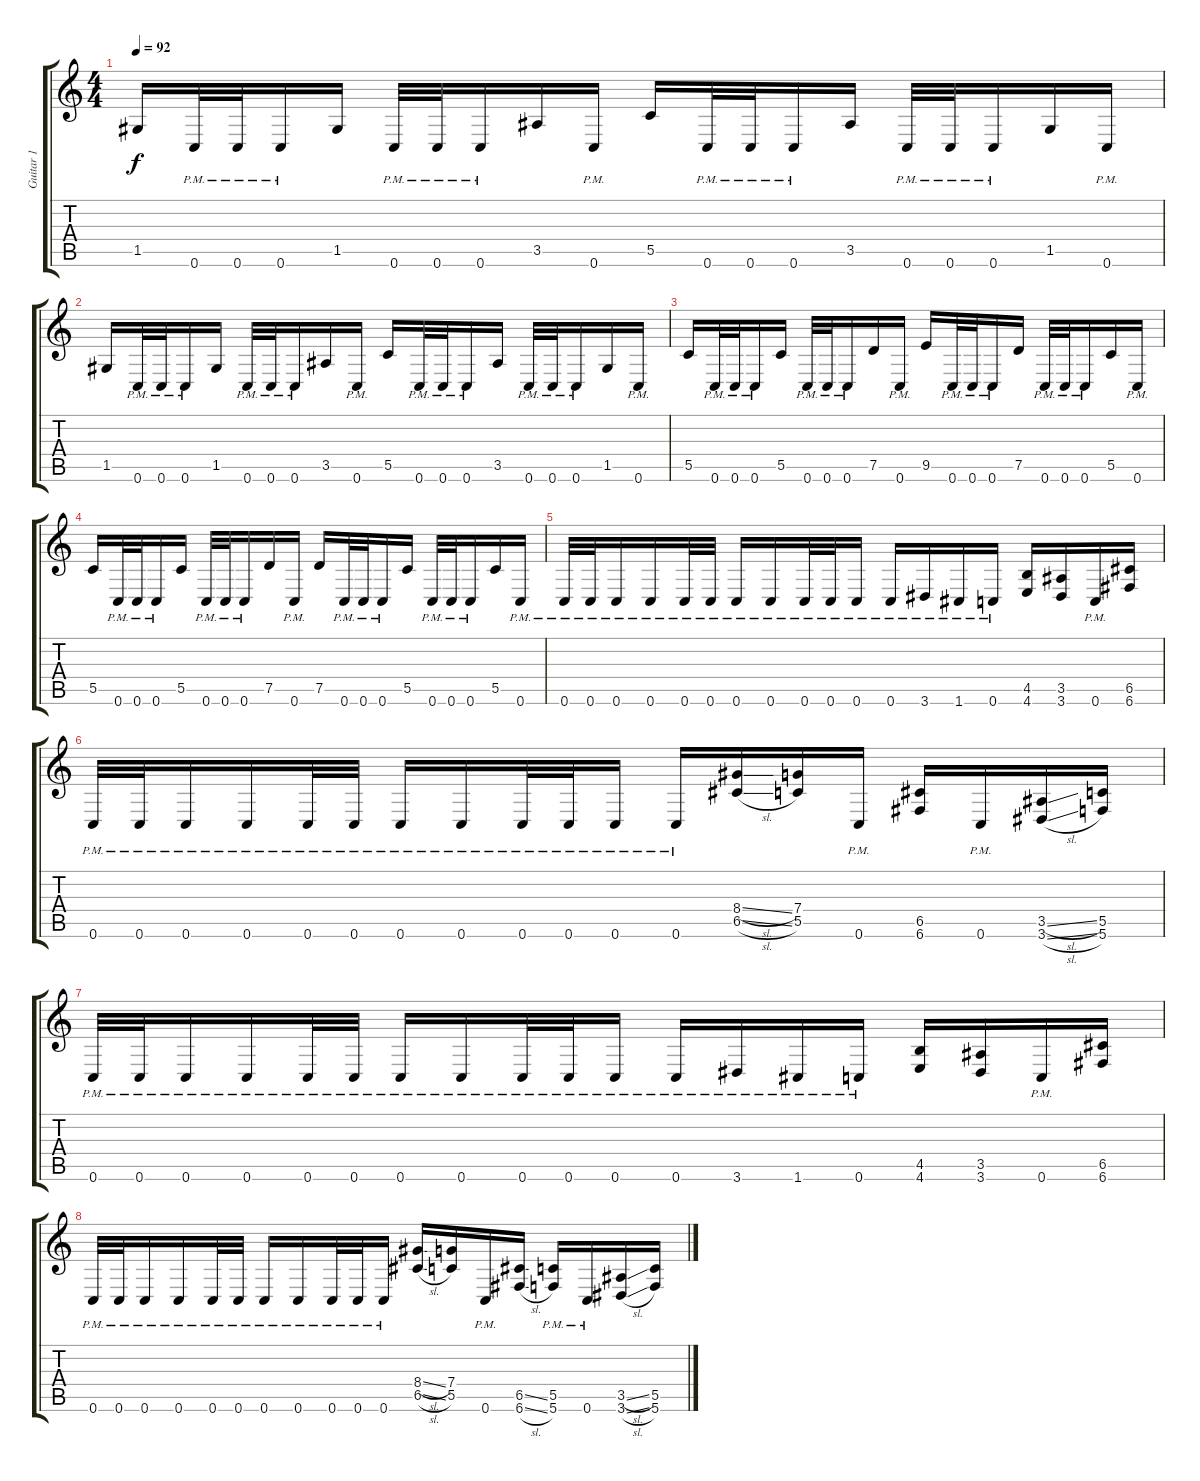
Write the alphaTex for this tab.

\track ("Guitar 1" "Guitar 1") {instrument distortionguitar}
\staff {score tabs}
\tuning (D4 A3 F3 C3 G2 C2) {hide}
\ts (4 4)
\tempo 92
\clef g2
\ks c
1.5.16{dy f} 0.6{pm}.32 0.6{pm}.32 0.6{pm}.16 1.5.16 0.6{pm}.32 0.6{pm}.32 0.6{pm}.16 3.5.16 0.6{pm}.16 5.5.16 0.6{pm}.32 0.6{pm}.32 0.6{pm}.16 3.5.16 0.6{pm}.32 0.6{pm}.32 0.6{pm}.16 1.5.16 0.6{pm}.16 |
1.5.16 0.6{pm}.32 0.6{pm}.32 0.6{pm}.16 1.5.16 0.6{pm}.32 0.6{pm}.32 0.6{pm}.16 3.5.16 0.6{pm}.16 5.5.16 0.6{pm}.32 0.6{pm}.32 0.6{pm}.16 3.5.16 0.6{pm}.32 0.6{pm}.32 0.6{pm}.16 1.5.16 0.6{pm}.16 |
5.5.16 0.6{pm}.32 0.6{pm}.32 0.6{pm}.16 5.5.16 0.6{pm}.32 0.6{pm}.32 0.6{pm}.16 7.5.16 0.6{pm}.16 9.5.16 0.6{pm}.32 0.6{pm}.32 0.6{pm}.16 7.5.16 0.6{pm}.32 0.6{pm}.32 0.6{pm}.16 5.5.16 0.6{pm}.16 |
5.5.16 0.6{pm}.32 0.6{pm}.32 0.6{pm}.16 5.5.16 0.6{pm}.32 0.6{pm}.32 0.6{pm}.16 7.5.16 0.6{pm}.16 7.5.16 0.6{pm}.32 0.6{pm}.32 0.6{pm}.16 5.5.16 0.6{pm}.32 0.6{pm}.32 0.6{pm}.16 5.5.16 0.6{pm}.16 |
0.6{pm}.32 0.6{pm}.32 0.6{pm}.16 0.6{pm}.16 0.6{pm}.32 0.6{pm}.32 0.6{pm}.16 0.6{pm}.16 0.6{pm}.32 0.6{pm}.32 0.6{pm}.16 0.6{pm}.16 3.6{pm}.16 1.6{pm}.16 0.6{pm}.16 (4.5 4.6).16 (3.5 3.6).16 0.6{pm}.16 (6.5 6.6).16 |
0.6{pm}.32 0.6{pm}.32 0.6{pm}.16 0.6{pm}.16 0.6{pm}.32 0.6{pm}.32 0.6{pm}.16 0.6{pm}.16 0.6{pm}.32 0.6{pm}.32 0.6{pm}.16 0.6{pm}.16 (8.4{sl} 6.5{sl}).16 (7.4 5.5).16 0.6{pm}.16 (6.5 6.6).16 0.6{pm}.16 (3.5{sl} 3.6{sl}).16 (5.5 5.6).16 |
0.6{pm}.32 0.6{pm}.32 0.6{pm}.16 0.6{pm}.16 0.6{pm}.32 0.6{pm}.32 0.6{pm}.16 0.6{pm}.16 0.6{pm}.32 0.6{pm}.32 0.6{pm}.16 0.6{pm}.16 3.6{pm}.16 1.6{pm}.16 0.6{pm}.16 (4.5 4.6).16 (3.5 3.6).16 0.6{pm}.16 (6.5 6.6).16 |
0.6{pm}.32 0.6{pm}.32 0.6{pm}.16 0.6{pm}.16 0.6{pm}.32 0.6{pm}.32 0.6{pm}.16 0.6{pm}.16 0.6{pm}.32 0.6{pm}.32 0.6{pm}.16 (8.4{sl} 6.5{sl}).16 (7.4 5.5).16 0.6{pm}.16 (6.5{ss} 6.6{sl}).16 (5.5 5.6{pm}).16 0.6{pm}.16 (3.5{sl} 3.6{sl}).16 (5.5 5.6).16
